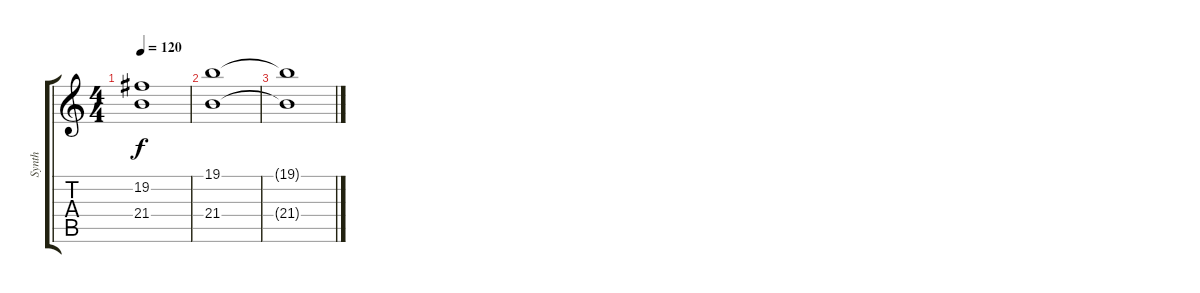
\track ("Synth" "Synth") {instrument stringensemble2}
\staff {score tabs}
\tuning (E4 B3 G3 D3 A2 E2) {hide}
\ts (4 4)
\tempo 120
\clef g2
\ks c
(19.2{t} 21.4{t}).1{dy f} |
(19.1 21.4).1 |
(19.1{t} 21.4{t}).1
